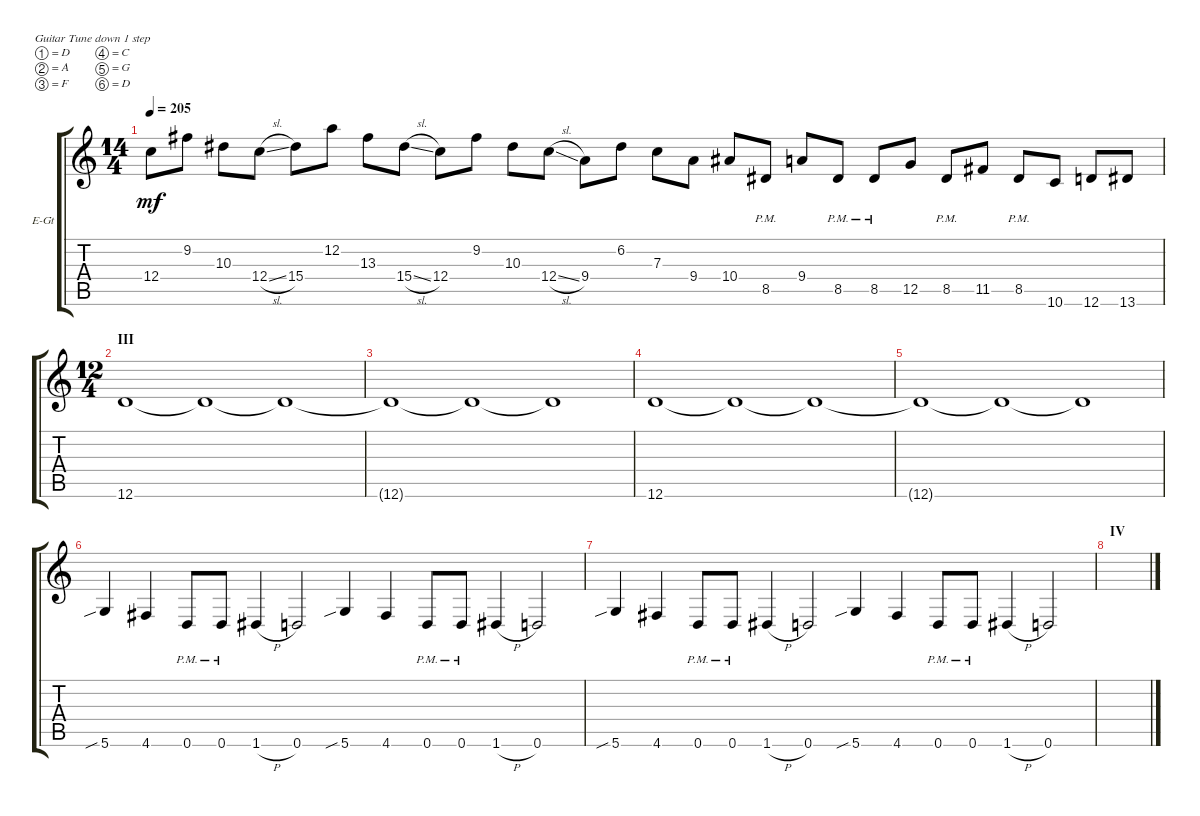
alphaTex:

\defaultSystemsLayout 4
\bracketExtendMode groupsimilarinstruments
\firstSystemTrackNameOrientation horizontal
\otherSystemsTrackNameOrientation horizontal
\track ("Rythym Arnaud" "E-Gt") {instrument distortionguitar}
\staff {score tabs}
\tuning (D4 A3 F3 C3 G2 D2)
\ts (14 4)
\tempo 205
\clef g2
\ks c
12.4.8{dy mf} 9.2.8 10.3.8 12.4{sl}.8 15.4.8 12.2.8 13.3.8 15.4{sl}.8 12.4.8 9.2.8 10.3.8 12.4{sl}.8 9.4.8 6.2.8 7.3.8 9.4.8 10.4.8 8.5{pm}.8 9.4.8 8.5{pm}.8 8.5{pm}.8 12.5.8 8.5{pm}.8 11.5.8 8.5{pm}.8 10.6.8 12.6.8 13.6.8 |
\ts (12 4)
\section ("" "III")
12.6.1 12.6{t}.1 12.6{t}.1 |
12.6{t}.1 12.6{t}.1 12.6{t}.1 |
12.6.1 12.6{t}.1 12.6{t}.1 |
12.6{t}.1 12.6{t}.1 12.6{t}.1 |
5.6{sib}.4 4.6.4 0.6{pm}.8 0.6{pm}.8 1.6{h}.4 0.6.2 5.6{sib}.4 4.6.4 0.6{pm}.8 0.6{pm}.8 1.6{h}.4 0.6.2 |
5.6{sib}.4 4.6.4 0.6{pm}.8 0.6{pm}.8 1.6{h}.4 0.6.2 5.6{sib}.4 4.6.4 0.6{pm}.8 0.6{pm}.8 1.6{h}.4 0.6.2 |
\section ("" "IV")
